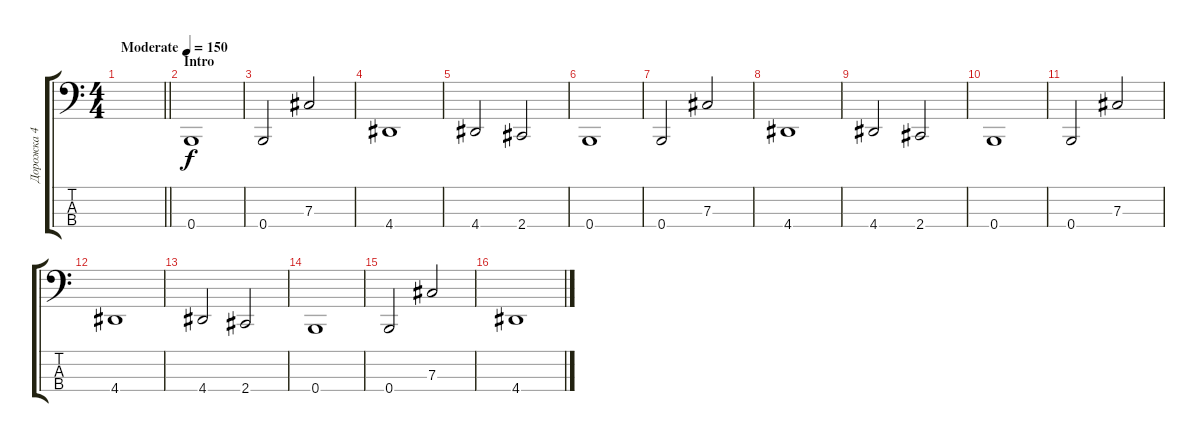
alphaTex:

\track ("Дорожка 4" "Дорожка 4") {instrument electricbassfinger}
\staff {score tabs}
\tuning (E2 B1 Gb1 B0) {hide}
\ts (4 4)
\tempo (150 "Moderate")
\clef f4
\barLineRight lightlight
\ks c
|
\section ("" "Intro")
0.4.1 |
0.4.2 7.3.2 |
4.4.1 |
4.4.2 2.4.2 |
0.4.1 |
0.4.2 7.3.2 |
4.4.1 |
4.4.2 2.4.2 |
0.4.1 |
0.4.2 7.3.2 |
4.4.1 |
4.4.2 2.4.2 |
0.4.1 |
0.4.2 7.3.2 |
4.4.1
